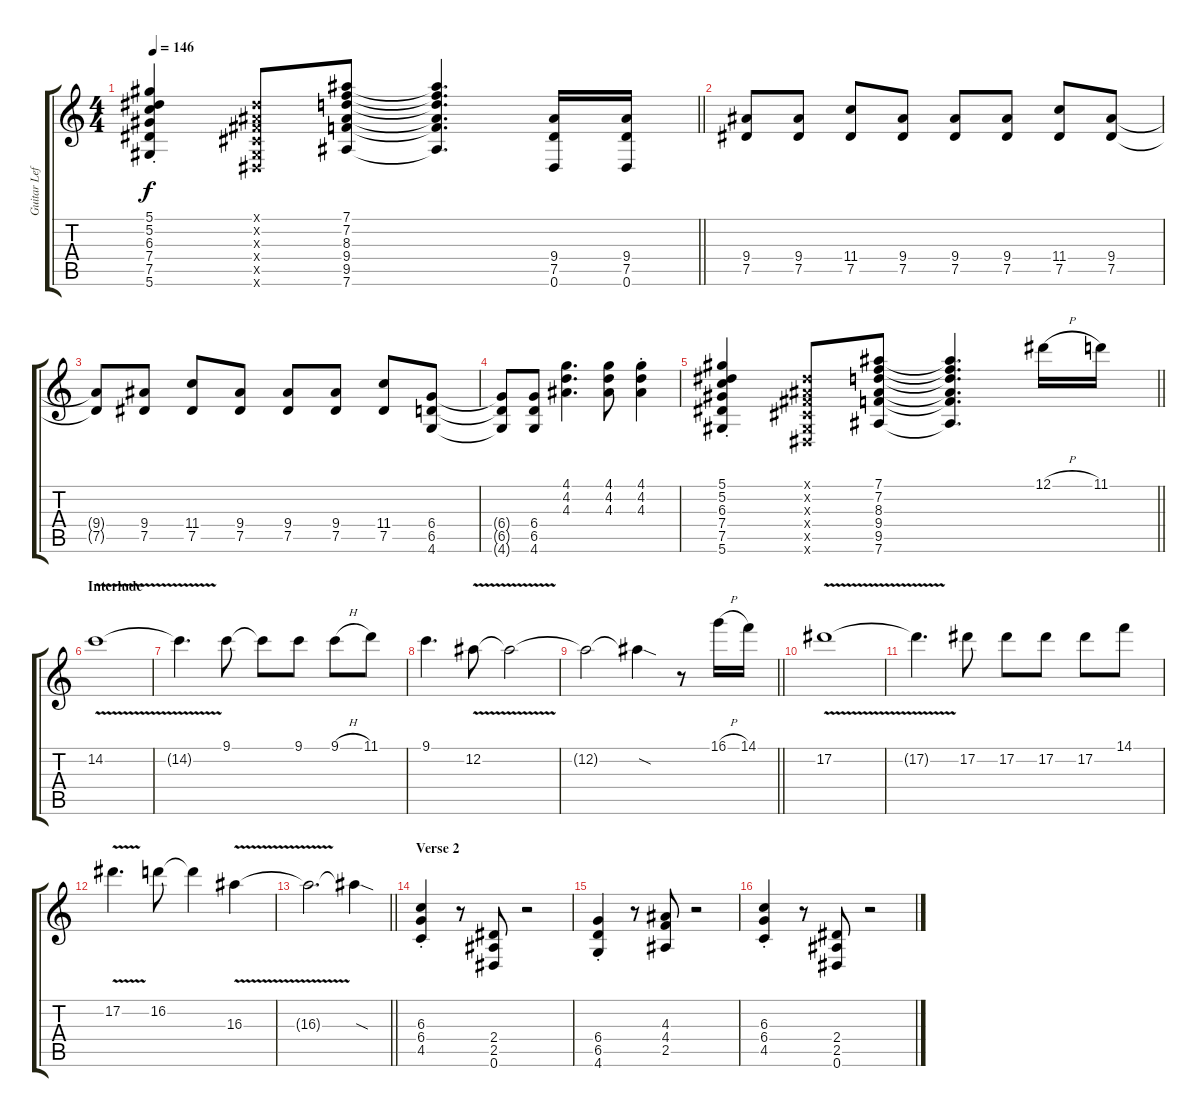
\track ("Guitar Left" "Guitar Lef") {instrument overdrivenguitar}
\staff {score tabs}
\tuning (Eb4 Bb3 Gb3 Db3 Ab2 Eb2) {hide}
\ts (4 4)
\tempo 146
\clef g2
\barLineRight lightlight
\ks c
(5.1{st} 5.2{st} 6.3{st} 7.4{st} 7.5{st} 5.6{st}).4{dy f} (0.1{x} 0.2{x} 0.3{x} 0.4{x} 0.5{x} 0.6{x}).8 (7.1 7.2 8.3 9.4 9.5 7.6).8 (7.1{t} 7.2{t} 8.3{t} 9.4{t} 9.5{t} 7.6{t}).4{d} (9.4 7.5 0.6).16 (9.4 7.5 0.6).16 |
(9.4 7.5).8 (9.4 7.5).8 (11.4 7.5).8 (9.4 7.5).8 (9.4 7.5).8 (9.4 7.5).8 (11.4 7.5).8 (9.4 7.5).8 |
(9.4{t} 7.5{t}).8 (9.4 7.5).8 (11.4 7.5).8 (9.4 7.5).8 (9.4 7.5).8 (9.4 7.5).8 (11.4 7.5).8 (6.4 6.5 4.6).8 |
(6.4{t} 6.5{t} 4.6{t}).8 (6.4 6.5 4.6).8 (4.1 4.2 4.3).4{d} (4.1 4.2 4.3).8 (4.1{st} 4.2{st} 4.3{st}).4 |
\barLineRight lightlight
(5.1{st} 5.2{st} 6.3{st} 7.4{st} 7.5{st} 5.6{st}).4 (0.1{x} 0.2{x} 0.3{x} 0.4{x} 0.5{x} 0.6{x}).8 (7.1 7.2 8.3 9.4 9.5 7.6).8 (7.1{t} 7.2{t} 8.3{t} 9.4{t} 9.5{t} 7.6{t}).4{d} 12.1{h}.16 11.1.16 |
\section ("" "Interlude")
14.2{v}.1 |
14.2{t}.4{d} 9.1.8 9.1{t}.8 9.1.8 9.1{h}.8 11.1.8 |
9.1.4{d} 12.2{v}.8 12.2{t}.2 |
\barLineRight lightlight
12.2{t}.2 12.2{sod t}.4 r.8 16.1{h}.16 14.1.16 |
17.2{v}.1 |
17.2{t}.4{d} 17.2.8 17.2.8 17.2.8 17.2.8 14.1.8 |
17.2{v}.4{d} 16.2.8 16.2{t}.4 16.3{v}.4 |
\barLineRight lightlight
16.3{t}.2{d} 16.3{sod t}.4 |
\section ("" "Verse 2")
(6.3{st} 6.4{st} 4.5{st}).4 r.8 (2.4 2.5 0.6).8 r.2 |
(6.4{st} 6.5{st} 4.6{st}).4 r.8 (4.3 4.4 2.5).8 r.2 |
(6.3{st} 6.4{st} 4.5{st}).4 r.8 (2.4 2.5 0.6).8 r.2
